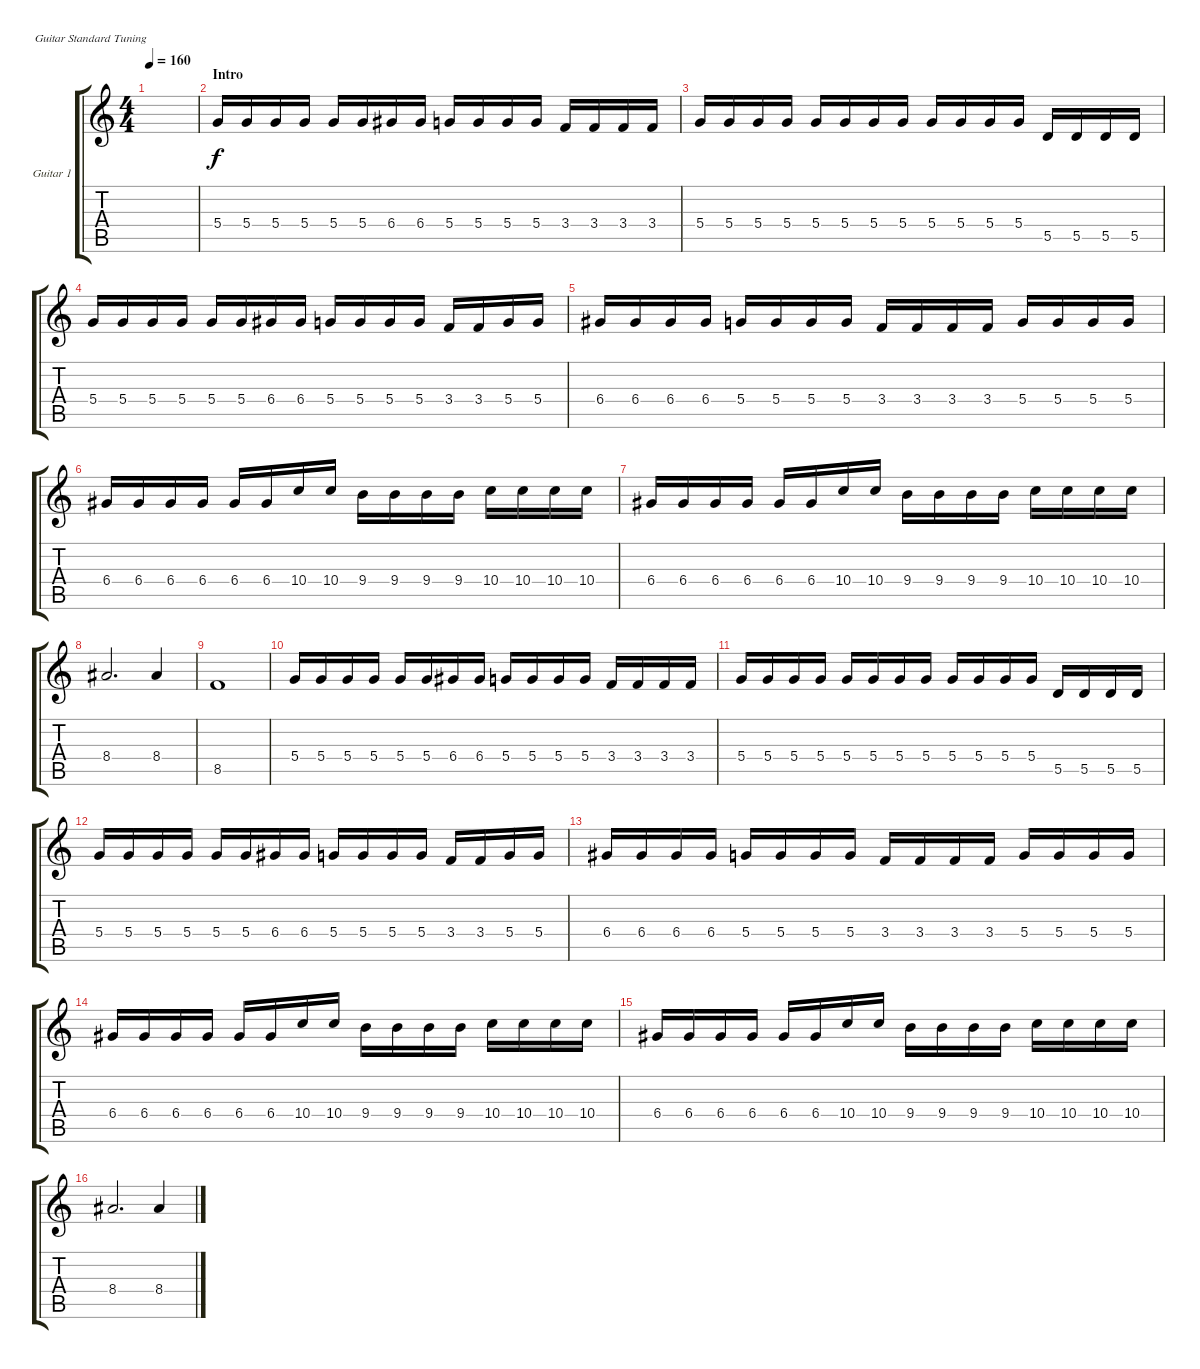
\defaultSystemsLayout 4
\bracketExtendMode groupsimilarinstruments
\firstSystemTrackNameOrientation horizontal
\otherSystemsTrackNameOrientation horizontal
\track ("Guitar 1" "Guitar 1") {instrument distortionguitar}
\staff {score tabs}
\tuning (E4 B3 G3 D3 A2 E2)
\ts (4 4)
\tempo 160
\clef g2
\ks c
|
\section ("" "Intro")
\ks aminor
5.4.16 5.4.16 5.4.16 5.4.16 5.4.16 5.4.16 6.4.16 6.4.16 5.4.16 5.4.16 5.4.16 5.4.16 3.4.16 3.4.16 3.4.16 3.4.16 |
5.4.16 5.4.16 5.4.16 5.4.16 5.4.16 5.4.16 5.4.16 5.4.16 5.4.16 5.4.16 5.4.16 5.4.16 5.5.16 5.5.16 5.5.16 5.5.16 |
5.4.16 5.4.16 5.4.16 5.4.16 5.4.16 5.4.16 6.4.16 6.4.16 5.4.16 5.4.16 5.4.16 5.4.16 3.4.16 3.4.16 5.4.16 5.4.16 |
6.4.16 6.4.16 6.4.16 6.4.16 5.4.16 5.4.16 5.4.16 5.4.16 3.4.16 3.4.16 3.4.16 3.4.16 5.4.16 5.4.16 5.4.16 5.4.16 |
6.4.16 6.4.16 6.4.16 6.4.16 6.4.16 6.4.16 10.4.16 10.4.16 9.4.16 9.4.16 9.4.16 9.4.16 10.4.16 10.4.16 10.4.16 10.4.16 |
6.4.16 6.4.16 6.4.16 6.4.16 6.4.16 6.4.16 10.4.16 10.4.16 9.4.16 9.4.16 9.4.16 9.4.16 10.4.16 10.4.16 10.4.16 10.4.16 |
8.4.2{d} 8.4.4 |
8.5.1 |
5.4.16 5.4.16 5.4.16 5.4.16 5.4.16 5.4.16 6.4.16 6.4.16 5.4.16 5.4.16 5.4.16 5.4.16 3.4.16 3.4.16 3.4.16 3.4.16 |
5.4.16 5.4.16 5.4.16 5.4.16 5.4.16 5.4.16 5.4.16 5.4.16 5.4.16 5.4.16 5.4.16 5.4.16 5.5.16 5.5.16 5.5.16 5.5.16 |
5.4.16 5.4.16 5.4.16 5.4.16 5.4.16 5.4.16 6.4.16 6.4.16 5.4.16 5.4.16 5.4.16 5.4.16 3.4.16 3.4.16 5.4.16 5.4.16 |
6.4.16 6.4.16 6.4.16 6.4.16 5.4.16 5.4.16 5.4.16 5.4.16 3.4.16 3.4.16 3.4.16 3.4.16 5.4.16 5.4.16 5.4.16 5.4.16 |
6.4.16 6.4.16 6.4.16 6.4.16 6.4.16 6.4.16 10.4.16 10.4.16 9.4.16 9.4.16 9.4.16 9.4.16 10.4.16 10.4.16 10.4.16 10.4.16 |
6.4.16 6.4.16 6.4.16 6.4.16 6.4.16 6.4.16 10.4.16 10.4.16 9.4.16 9.4.16 9.4.16 9.4.16 10.4.16 10.4.16 10.4.16 10.4.16 |
8.4.2{d} 8.4.4
